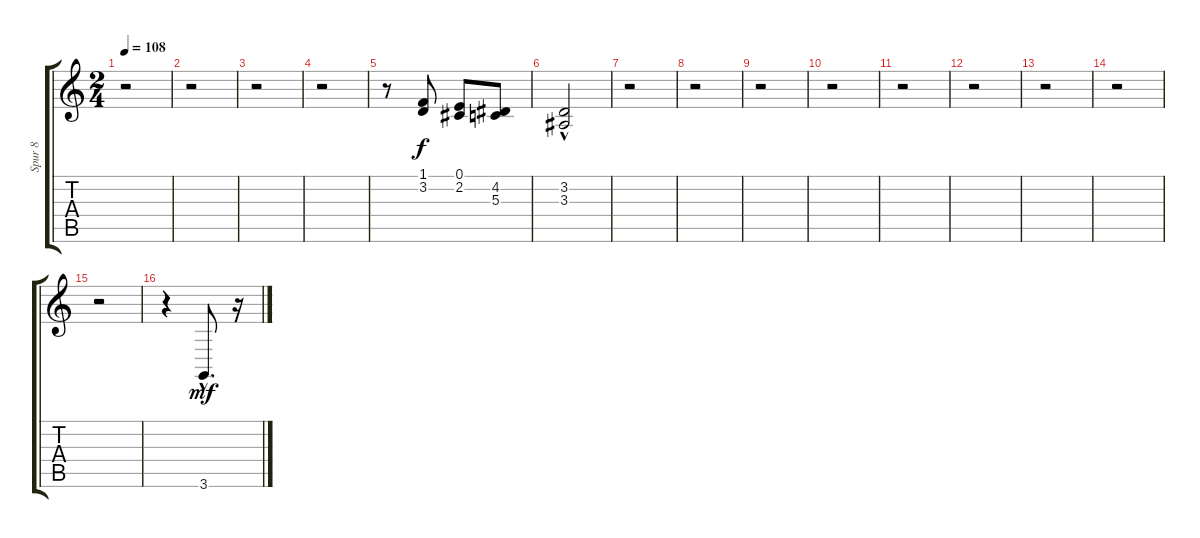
\track ("Spur 8" "Spur 8") {instrument tenorsax}
\staff {score tabs}
\tuning (E4 B3 G3 D3 A2 E2) {hide}
\ts (2 4)
\tempo 108
\clef g2
\ks c
r.2{dy f} |
r.2 |
r.2 |
r.2 |
r.8 (1.1 3.2).8 (0.1 2.2).8 (4.2 5.3).8 |
(3.2 3.3{hac}).2 |
r.2 |
r.2 |
r.2 |
r.2 |
r.2 |
r.2 |
r.2 |
r.2 |
r.2 |
r.4 3.6{hac}.8{d dy mf} r.16
